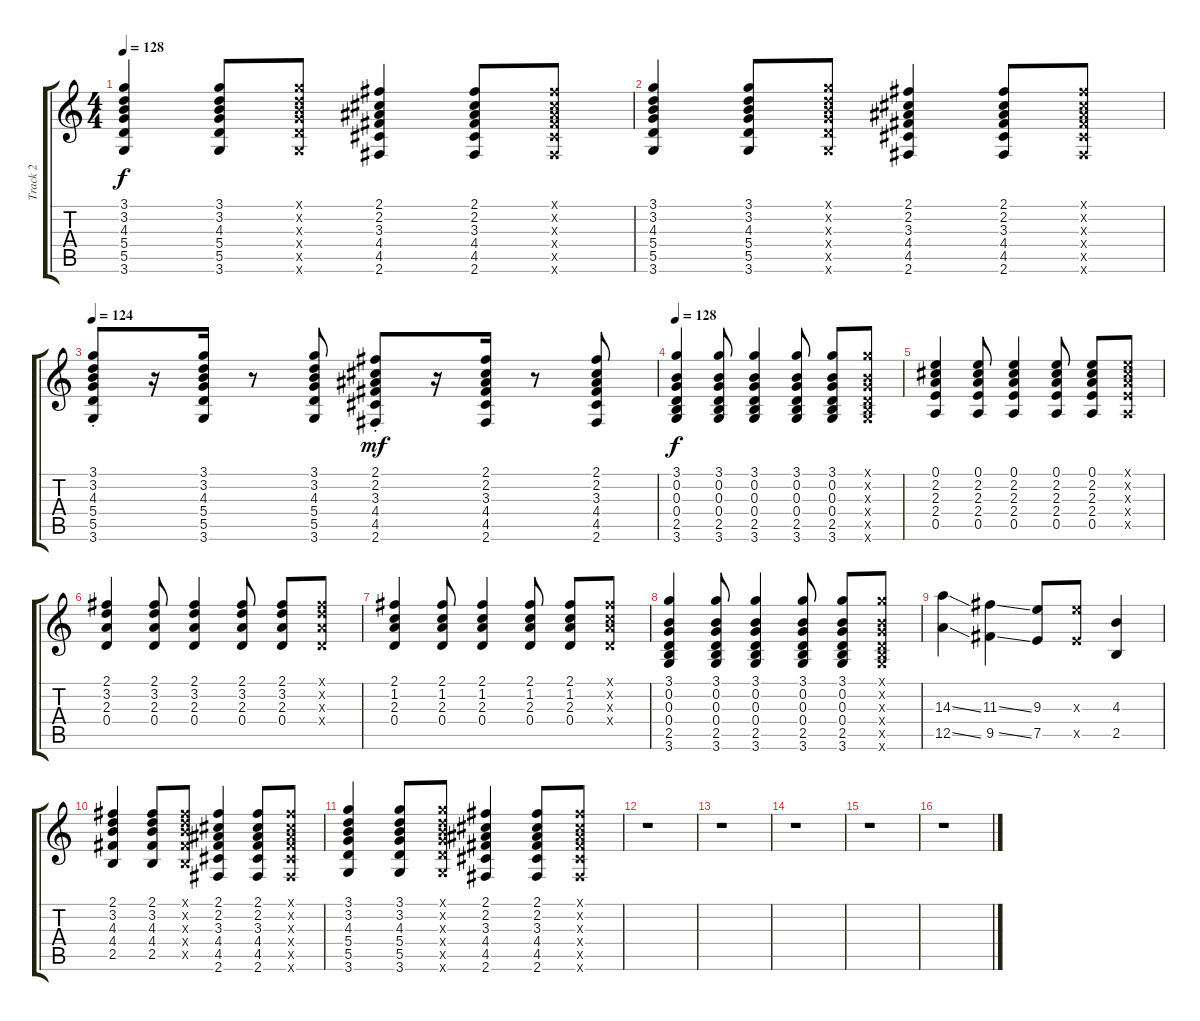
\track ("Track 2" "Track 2") {instrument overdrivenguitar}
\staff {score tabs}
\tuning (E4 B3 G3 D3 A2 E2) {hide}
\ts (4 4)
\tempo 128
\clef g2
\ks c
(3.1 3.2 4.3 5.4 5.5 3.6).4{dy f} (3.1 3.2 4.3 5.4 5.5 3.6).8 (3.1{x} 3.2{x} 4.3{x} 5.4{x} 5.5{x} 3.6{x}).8 (2.1 2.2 3.3 4.4 4.5 2.6).4 (2.1 2.2 3.3 4.4 4.5 2.6).8 (2.1{x} 2.2{x} 3.3{x} 4.4{x} 4.5{x} 2.6{x}).8 |
(3.1 3.2 4.3 5.4 5.5 3.6).4 (3.1 3.2 4.3 5.4 5.5 3.6).8 (3.1{x} 3.2{x} 4.3{x} 5.4{x} 5.5{x} 3.6{x}).8 (2.1 2.2 3.3 4.4 4.5 2.6).4 (2.1 2.2 3.3 4.4 4.5 2.6).8 (2.1{x} 2.2{x} 3.3{x} 4.4{x} 4.5{x} 2.6{x}).8 |
\tempo 124
(3.1{st} 3.2{st} 4.3{st} 5.4{st} 5.5{st} 3.6{st}).8 r.16 (3.1 3.2 4.3 5.4 5.5 3.6).16 r.8 (3.1 3.2 4.3 5.4 5.5 3.6).8 (2.1{st} 2.2{st} 3.3{st} 4.4{st} 4.5{st} 2.6{st}).8{dy mf} r.16 (2.1 2.2 3.3 4.4 4.5 2.6).16 r.8 (2.1 2.2 3.3 4.4 4.5 2.6).8 |
\tempo 128
(3.1 0.2 0.3 0.4 2.5 3.6).4{dy f} (3.1 0.2 0.3 0.4 2.5 3.6).8 (3.1 0.2 0.3 0.4 2.5 3.6).4 (3.1 0.2 0.3 0.4 2.5 3.6).8 (3.1 0.2 0.3 0.4 2.5 3.6).8 (3.1{x} 0.2{x} 0.3{x} 0.4{x} 2.5{x} 3.6{x}).8 |
(0.1 2.2 2.3 2.4 0.5).4 (0.1 2.2 2.3 2.4 0.5).8 (0.1 2.2 2.3 2.4 0.5).4 (0.1 2.2 2.3 2.4 0.5).8 (0.1 2.2 2.3 2.4 0.5).8 (0.1{x} 2.2{x} 2.3{x} 2.4{x} 0.5{x}).8 |
(2.1 3.2 2.3 0.4).4 (2.1 3.2 2.3 0.4).8 (2.1 3.2 2.3 0.4).4 (2.1 3.2 2.3 0.4).8 (2.1 3.2 2.3 0.4).8 (2.1{x} 3.2{x} 2.3{x} 0.4{x}).8 |
(2.1 1.2 2.3 0.4).4 (2.1 1.2 2.3 0.4).8 (2.1 1.2 2.3 0.4).4 (2.1 1.2 2.3 0.4).8 (2.1 1.2 2.3 0.4).8 (2.1{x} 1.2{x} 2.3{x} 0.4{x}).8 |
(3.1 0.2 0.3 0.4 2.5 3.6).4 (3.1 0.2 0.3 0.4 2.5 3.6).8 (3.1 0.2 0.3 0.4 2.5 3.6).4 (3.1 0.2 0.3 0.4 2.5 3.6).8 (3.1 0.2 0.3 0.4 2.5 3.6).8 (3.1{x} 0.2{x} 0.3{x} 0.4{x} 2.5{x} 3.6{x}).8 |
(14.3{ss} 12.5{ss}).4 (11.3{ss} 9.5{ss}).4 (9.3 7.5).8 (9.3{x} 7.5{x}).8 (4.3 2.5).4 |
(2.1 3.2 4.3 4.4 2.5).4 (2.1 3.2 4.3 4.4 2.5).8 (2.1{x} 3.2{x} 4.3{x} 4.4{x} 2.5{x}).8 (2.1 2.2 3.3 4.4 4.5 2.6).4 (2.1 2.2 3.3 4.4 4.5 2.6).8 (2.1{x} 2.2{x} 3.3{x} 4.4{x} 4.5{x} 2.6{x}).8 |
(3.1 3.2 4.3 5.4 5.5 3.6).4 (3.1 3.2 4.3 5.4 5.5 3.6).8 (3.1{x} 3.2{x} 4.3{x} 5.4{x} 5.5{x} 3.6{x}).8 (2.1 2.2 3.3 4.4 4.5 2.6).4 (2.1 2.2 3.3 4.4 4.5 2.6).8 (2.1{x} 2.2{x} 3.3{x} 4.4{x} 4.5{x} 2.6{x}).8 |
r.1 |
r.1 |
r.1 |
r.1 |
r.1
